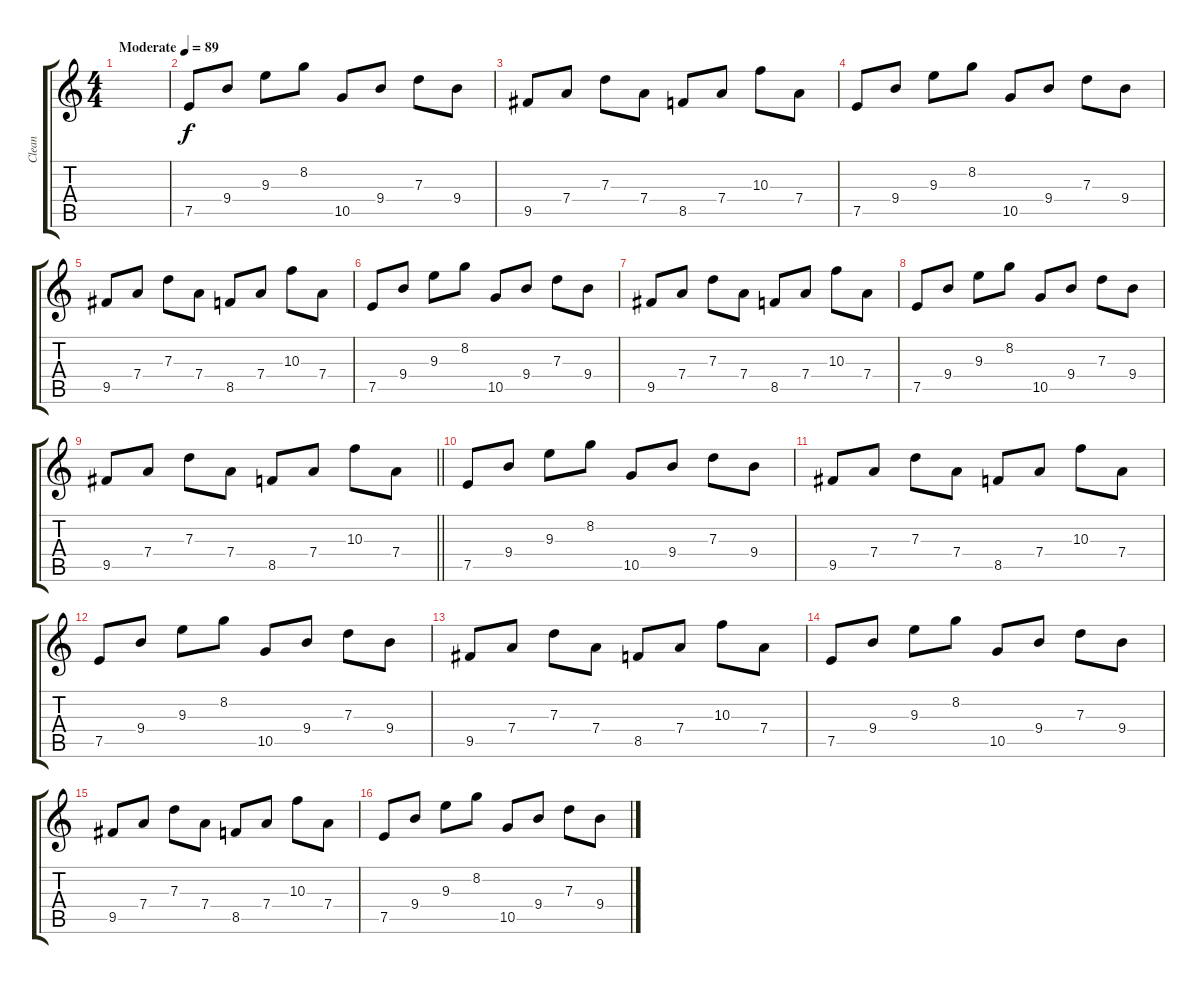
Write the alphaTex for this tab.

\track ("Clean" "Clean") {instrument electricguitarclean}
\staff {score tabs}
\tuning (E4 B3 G3 D3 A2 E2) {hide}
\ts (4 4)
\tempo (89 "Moderate")
\clef g2
\ks c
|
7.5.8 9.4.8 9.3.8 8.2.8 10.5.8 9.4.8 7.3.8 9.4.8 |
9.5.8 7.4.8 7.3.8 7.4.8 8.5.8 7.4.8 10.3.8 7.4.8 |
7.5.8 9.4.8 9.3.8 8.2.8 10.5.8 9.4.8 7.3.8 9.4.8 |
9.5.8 7.4.8 7.3.8 7.4.8 8.5.8 7.4.8 10.3.8 7.4.8 |
7.5.8 9.4.8 9.3.8 8.2.8 10.5.8 9.4.8 7.3.8 9.4.8 |
9.5.8 7.4.8 7.3.8 7.4.8 8.5.8 7.4.8 10.3.8 7.4.8 |
7.5.8 9.4.8 9.3.8 8.2.8 10.5.8 9.4.8 7.3.8 9.4.8 |
\barLineRight lightlight
9.5.8 7.4.8 7.3.8 7.4.8 8.5.8 7.4.8 10.3.8 7.4.8 |
\section ("" "")
7.5.8 9.4.8 9.3.8 8.2.8 10.5.8 9.4.8 7.3.8 9.4.8 |
9.5.8 7.4.8 7.3.8 7.4.8 8.5.8 7.4.8 10.3.8 7.4.8 |
7.5.8 9.4.8 9.3.8 8.2.8 10.5.8 9.4.8 7.3.8 9.4.8 |
9.5.8 7.4.8 7.3.8 7.4.8 8.5.8 7.4.8 10.3.8 7.4.8 |
7.5.8 9.4.8 9.3.8 8.2.8 10.5.8 9.4.8 7.3.8 9.4.8 |
9.5.8 7.4.8 7.3.8 7.4.8 8.5.8 7.4.8 10.3.8 7.4.8 |
7.5.8 9.4.8 9.3.8 8.2.8 10.5.8 9.4.8 7.3.8 9.4.8
